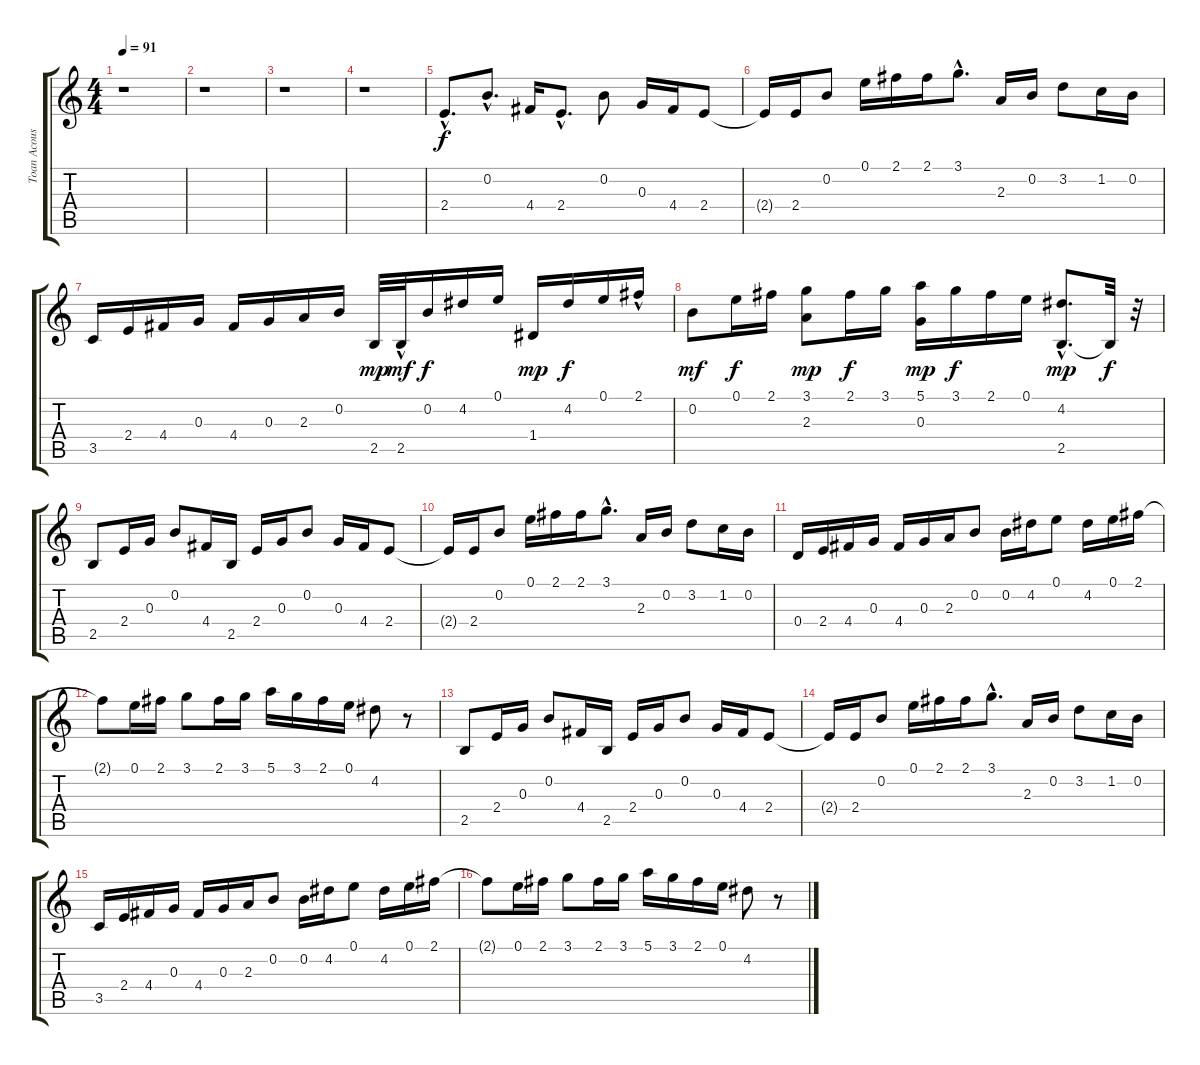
\track ("Toan Acous" "Toan Acous") {instrument acousticguitarsteel}
\staff {score tabs}
\tuning (E4 B3 G3 D3 A2 E2) {hide}
\ts (4 4)
\tempo 91
\clef g2
\ks c
r.1{dy f} |
r.1 |
r.1 |
r.1 |
2.4{hac}.8{d} 0.2{hac}.8{d} 4.4.16 2.4{hac}.8{d} 0.2.8 0.3.16 4.4.16 2.4.8 |
2.4{t}.16 2.4.16 0.2.8 0.1.16 2.1.16 2.1.16 3.1{hac}.8{d} 2.3.16 0.2.16 3.2.8 1.2.16 0.2.16 |
3.5.16 2.4.16 4.4.16 0.3.16 4.4.16 0.3.16 2.3.16 0.2.16 2.5.32{dy mp} 2.5{hac}.32{dy mf} 0.2.16{dy f} 4.2.16 0.1.16 1.4.16{dy mp} 4.2.16{dy f} 0.1.16 2.1{hac}.16 |
0.2.8{dy mf} 0.1.16{dy f} 2.1.16 (3.1 2.3).8{dy mp} 2.1.16{dy f} 3.1.16 (5.1 0.3).16{dy mp} 3.1.16{dy f} 2.1.16 0.1.16 (4.2 2.5{hac}).8{d dy mp} 2.5{t}.32{dy f} r.32 |
2.5.8 2.4.16 0.3.16 0.2.8 4.4.16 2.5.16 2.4.16 0.3.16 0.2.8 0.3.16 4.4.16 2.4.8 |
2.4{t}.16 2.4.16 0.2.8 0.1.16 2.1.16 2.1.16 3.1{hac}.8{d} 2.3.16 0.2.16 3.2.8 1.2.16 0.2.16 |
0.4.16 2.4.16 4.4.16 0.3.16 4.4.16 0.3.16 2.3.16 0.2.8 0.2.16 4.2.16 0.1.8 4.2.16 0.1.16 2.1.16 |
2.1{t}.8 0.1.16 2.1.16 3.1.8 2.1.16 3.1.16 5.1.16 3.1.16 2.1.16 0.1.16 4.2.8 r.8 |
2.5.8 2.4.16 0.3.16 0.2.8 4.4.16 2.5.16 2.4.16 0.3.16 0.2.8 0.3.16 4.4.16 2.4.8 |
2.4{t}.16 2.4.16 0.2.8 0.1.16 2.1.16 2.1.16 3.1{hac}.8{d} 2.3.16 0.2.16 3.2.8 1.2.16 0.2.16 |
3.5.16 2.4.16 4.4.16 0.3.16 4.4.16 0.3.16 2.3.16 0.2.8 0.2.16 4.2.16 0.1.8 4.2.16 0.1.16 2.1.16 |
2.1{t}.8 0.1.16 2.1.16 3.1.8 2.1.16 3.1.16 5.1.16 3.1.16 2.1.16 0.1.16 4.2.8 r.8
